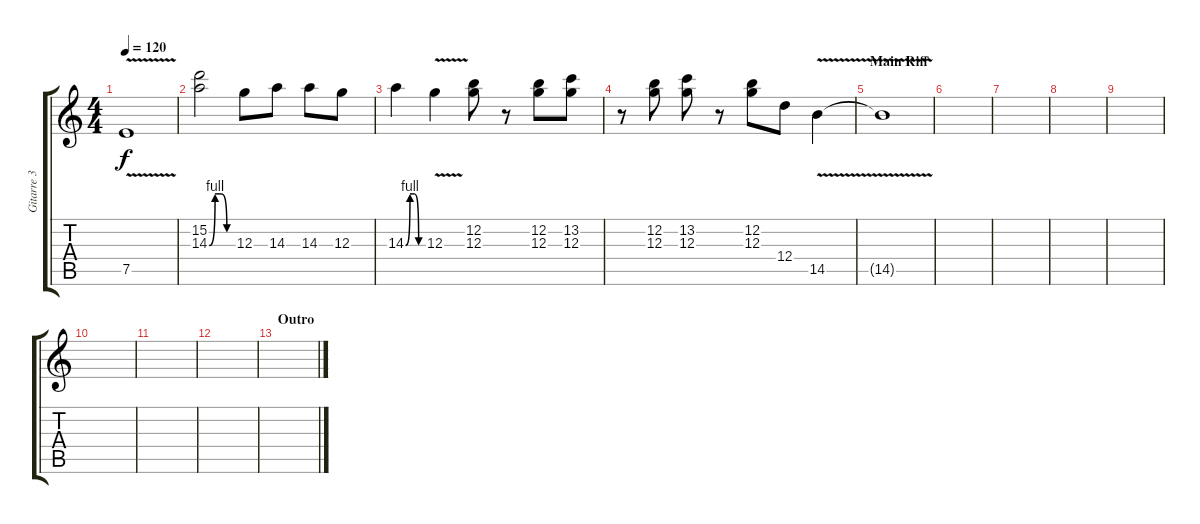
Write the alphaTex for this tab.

\track ("Gitarre 3" "Gitarre 3") {instrument distortionguitar}
\staff {score tabs}
\tuning (E4 B3 G3 D3 A2 E2) {hide}
\ts (4 4)
\tempo 120
\clef g2
\ks c
7.5{v}.1{dy f} |
(15.2 14.3{be (custom 0 0 15 4 30 4 45 0 60 0)}).2 12.3.8 14.3.8 14.3.8 12.3.8 |
14.3{be (custom 0 0 15 4 30 4 45 0 60 0)}.4 12.3{v}.4 (12.2 12.3).8 r.8 (12.2 12.3).8 (13.2 12.3).8 |
r.8 (12.2 12.3).8 (13.2 12.3).8 r.8 (12.2 12.3).8 12.4.8 14.5{v}.4 |
\section ("" "Main Riff")
14.5{t}.1 |
|
|
|
|
|
|
|
\section ("" "Outro")
